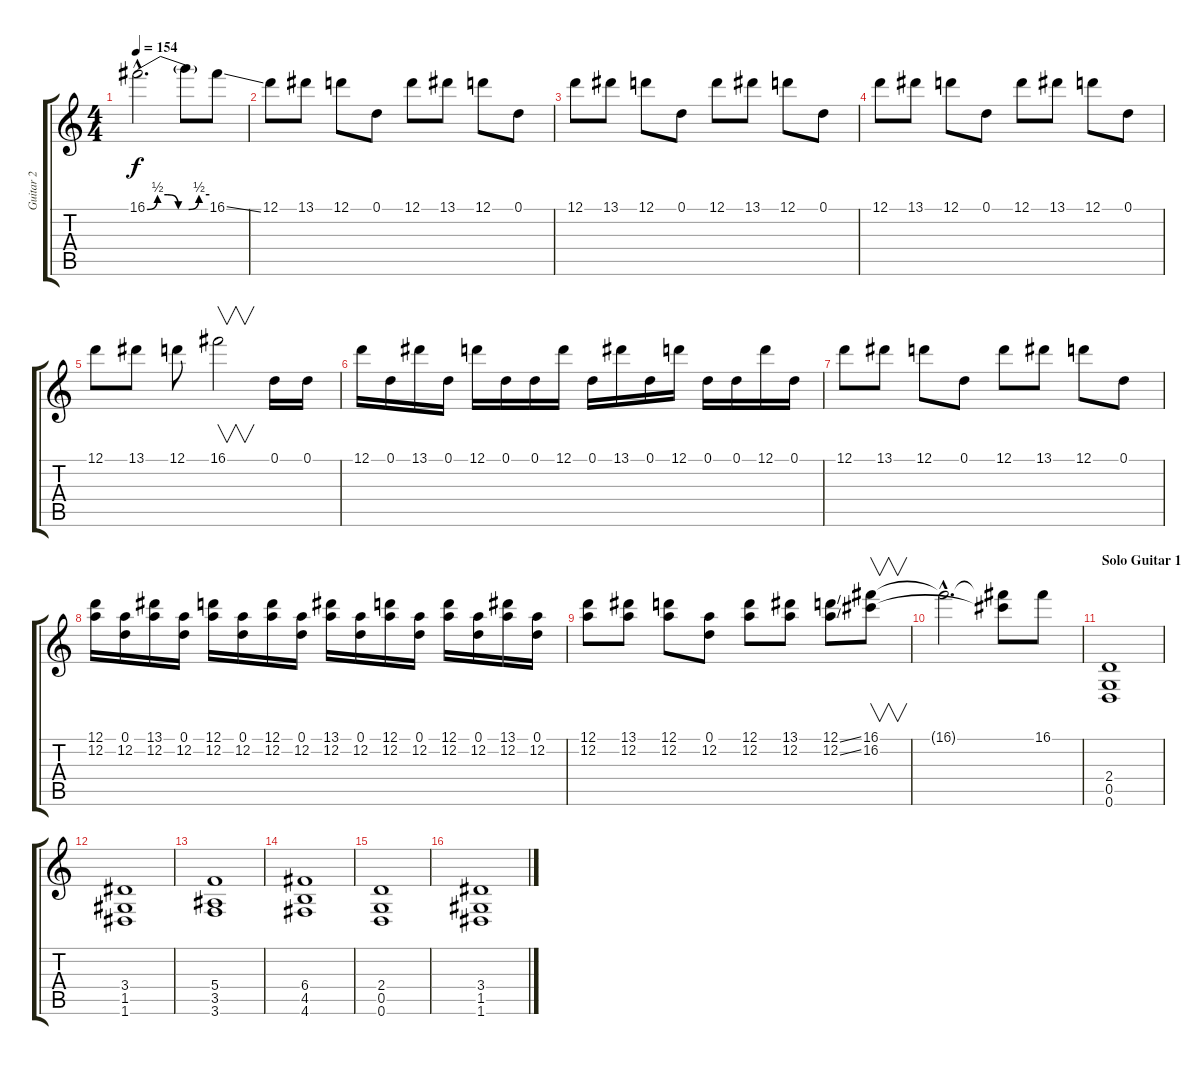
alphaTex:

\track ("Guitar 2" "Guitar 2") {instrument overdrivenguitar}
\staff {score tabs}
\tuning (D4 A3 F3 C3 G2 D2) {hide}
\ts (4 4)
\tempo 154
\clef g2
\ks c
16.1{be (custom 0 0 10 2 20 2 30 0 40 0 50 2 60 2) hac}.2{d dy f} 16.1{t}.8 16.1{ss}.8 |
12.1.8 13.1.8 12.1.8 0.1.8 12.1.8 13.1.8 12.1.8 0.1.8 |
12.1.8 13.1.8 12.1.8 0.1.8 12.1.8 13.1.8 12.1.8 0.1.8 |
12.1.8 13.1.8 12.1.8 0.1.8 12.1.8 13.1.8 12.1.8 0.1.8 |
12.1.8 13.1.8 12.1.8 16.1.2{v} 0.1.16 0.1.16 |
12.1.16 0.1.16 13.1.16 0.1.16 12.1.16 0.1.16 0.1.16 12.1.16 0.1.16 13.1.16 0.1.16 12.1.16 0.1.16 0.1.16 12.1.16 0.1.16 |
12.1.8 13.1.8 12.1.8 0.1.8 12.1.8 13.1.8 12.1.8 0.1.8 |
(12.1 12.2).16 (0.1 12.2).16 (13.1 12.2).16 (0.1 12.2).16 (12.1 12.2).16 (0.1 12.2).16 (12.1 12.2).16 (0.1 12.2).16 (13.1 12.2).16 (0.1 12.2).16 (12.1 12.2).16 (0.1 12.2).16 (12.1 12.2).16 (0.1 12.2).16 (13.1 12.2).16 (0.1 12.2).16 |
(12.1 12.2).8 (13.1 12.2).8 (12.1 12.2).8 (0.1 12.2).8 (12.1 12.2).8 (13.1 12.2).8 (12.1{ss} 12.2{ss}).8 (16.1 16.2).8{v} |
16.1{hac t}.2{d} (16.1{t} 16.2{t}).8 16.1.8 |
\section ("" "Solo Guitar 1")
(2.4 0.5 0.6).1 |
(3.4 1.5 1.6).1 |
(5.4 3.5 3.6).1 |
(6.4 4.5 4.6).1 |
(2.4 0.5 0.6).1 |
(3.4 1.5 1.6).1
